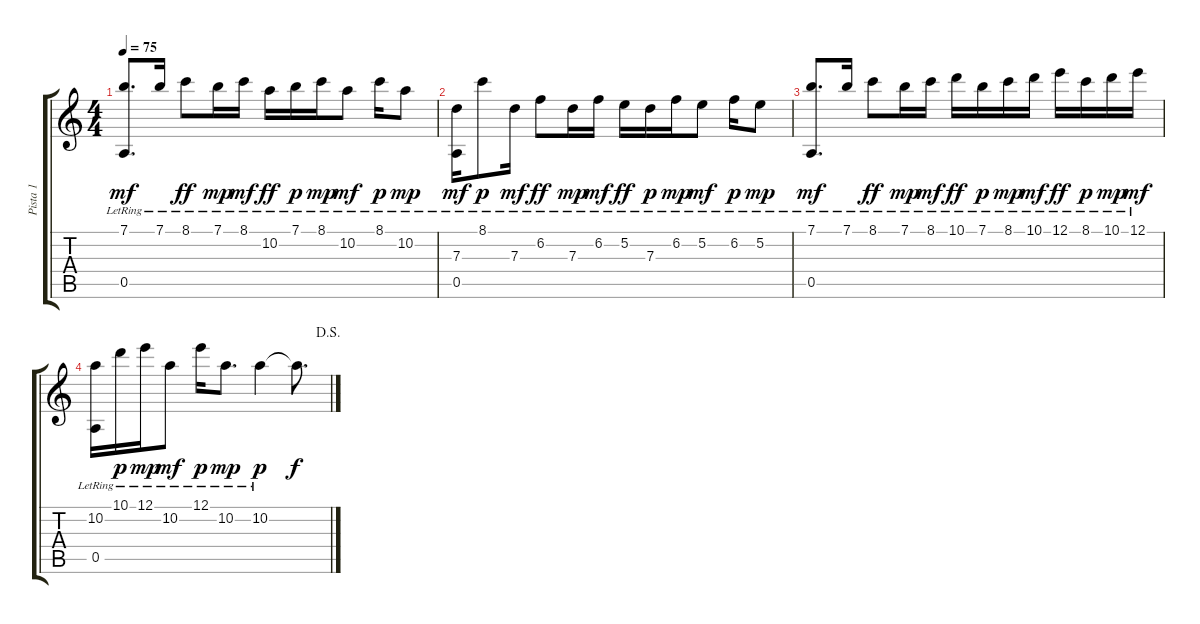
\track ("Pista 1" "Pista 1") {instrument acousticguitarsteel}
\staff {score tabs}
\tuning (E4 B3 G3 D3 A2 E2) {hide}
\ts (4 4)
\tempo 75
\clef g2
\ks c
(7.1{lr} 0.5{lr}).8{d dy mf} 7.1{lr}.16 8.1{lr}.8{dy ff} 7.1{lr}.16{dy mp} 8.1{lr}.16{dy mf} 10.2{lr}.16{dy ff} 7.1{lr}.16{dy p} 8.1{lr}.16{dy mp} 10.2{lr}.8{dy mf} 8.1{lr}.16{dy p} 10.2{lr}.8{dy mp} |
(7.3{lr} 0.5{lr}).16{dy mf} 8.1{lr}.8{dy p} 7.3{lr}.16{dy mf} 6.2{lr}.8{dy ff} 7.3{lr}.16{dy mp} 6.2{lr}.16{dy mf} 5.2{lr}.16{dy ff} 7.3{lr}.16{dy p} 6.2{lr}.16{dy mp} 5.2{lr}.8{dy mf} 6.2{lr}.16{dy p} 5.2{lr}.8{dy mp} |
(7.1{lr} 0.5{lr}).8{d dy mf} 7.1{lr}.16 8.1{lr}.8{dy ff} 7.1{lr}.16{dy mp} 8.1{lr}.16{dy mf} 10.1{lr}.16{dy ff} 7.1{lr}.16{dy p} 8.1{lr}.16{dy mp} 10.1{lr}.16{dy mf} 12.1{lr}.16{dy ff} 8.1{lr}.16{dy p} 10.1{lr}.16{dy mp} 12.1{lr}.16{dy mf} |
\jump dalsegno
(10.2{lr} 0.5{lr}).16 10.1{lr}.16{dy p} 12.1{lr}.16{dy mp} 10.2{lr}.8{dy mf} 12.1{lr}.16{dy p} 10.2{lr}.8{d dy mp} 10.2{lr}.4{dy p} 10.2{t}.8{d dy f}
